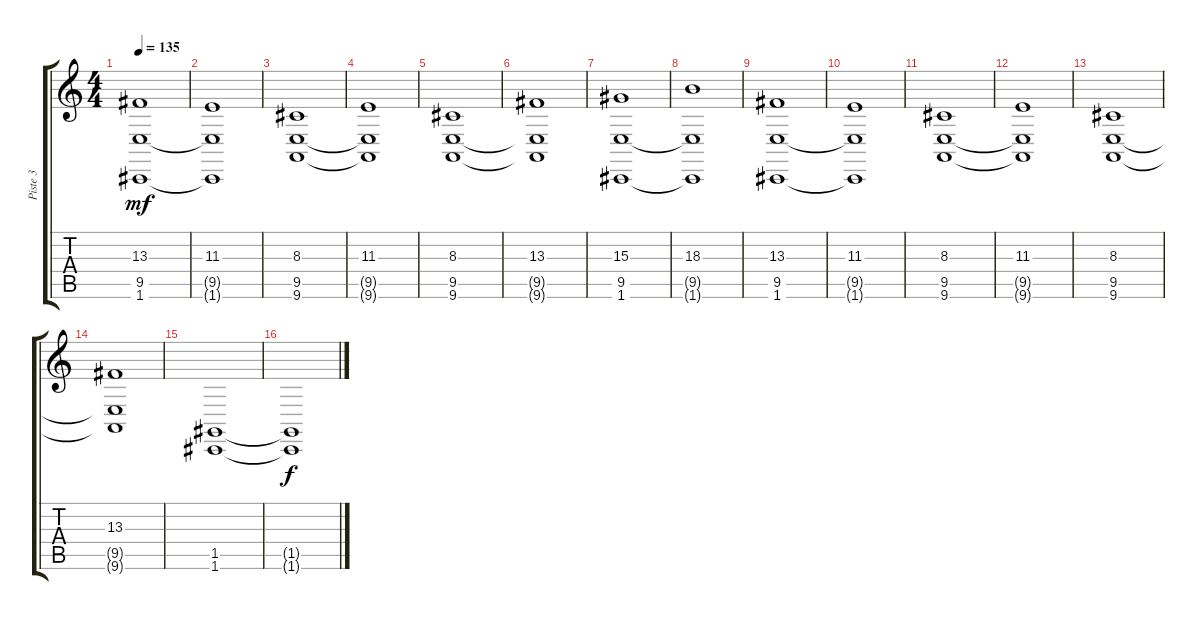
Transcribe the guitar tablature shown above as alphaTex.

\track ("Piste 3" "Piste 3") {instrument stringensemble1}
\staff {score tabs}
\tuning (D4 A3 F3 C3 G2 C2) {hide}
\ts (4 4)
\tempo 135
\clef g2
\ks c
(13.3 9.5 1.6).1{dy mf} |
(11.3 9.5{t} 1.6{t}).1 |
(8.3 9.5 9.6).1 |
(11.3 9.5{t} 9.6{t}).1 |
(8.3 9.5 9.6).1 |
(13.3 9.5{t} 9.6{t}).1 |
(15.3 9.5 1.6).1 |
(18.3 9.5{t} 1.6{t}).1 |
(13.3 9.5 1.6).1 |
(11.3 9.5{t} 1.6{t}).1 |
(8.3 9.5 9.6).1 |
(11.3 9.5{t} 9.6{t}).1 |
(8.3 9.5 9.6).1 |
(13.3 9.5{t} 9.6{t}).1 |
(1.5 1.6).1 |
(1.5{t} 1.6{t}).1{dy f volume 0}
